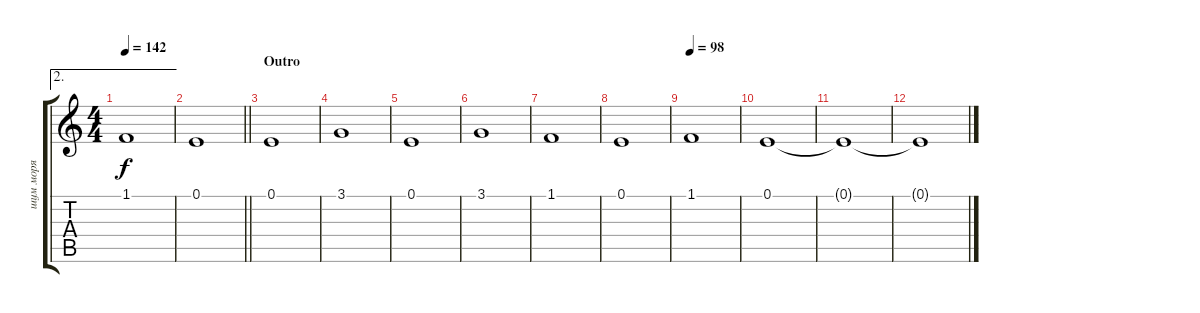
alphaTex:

\track ("шум моря" "шум моря") {instrument seashore}
\staff {score tabs}
\tuning (E4 B3 G3 D3 A2 E2) {hide}
\ae 2
\ts (4 4)
\tempo 142
\clef g2
\ks c
1.1.1{dy f} |
\barLineRight lightlight
0.1.1{volume 0} |
\section ("" "Outro")
0.1.1{volume 9} |
3.1.1 |
0.1.1 |
3.1.1 |
1.1.1 |
0.1.1 |
\tempo 98
1.1.1 |
0.1.1{volume 16} |
0.1{t}.1 |
0.1{t}.1
